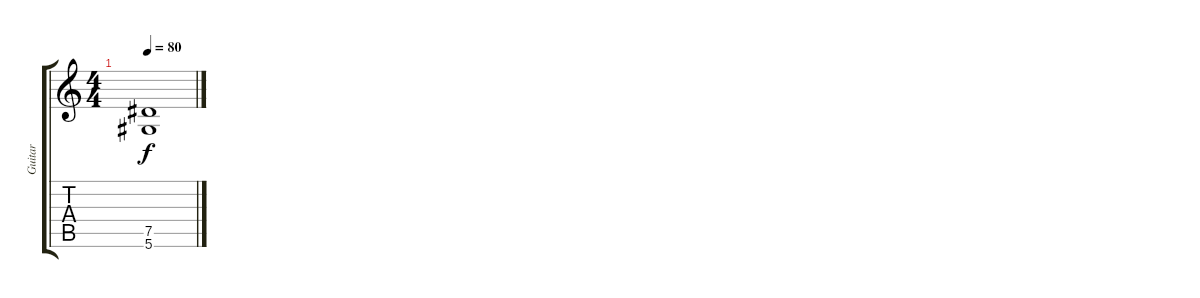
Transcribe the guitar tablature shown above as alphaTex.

\track ("Guitar" "Guitar") {instrument distortionguitar}
\staff {score tabs}
\tuning (Eb4 Bb3 Gb3 Db3 Ab2 Eb2) {hide}
\ts (4 4)
\tempo 80
\clef g2
\ks c
(7.5{t} 5.6{t}).1{dy f}
